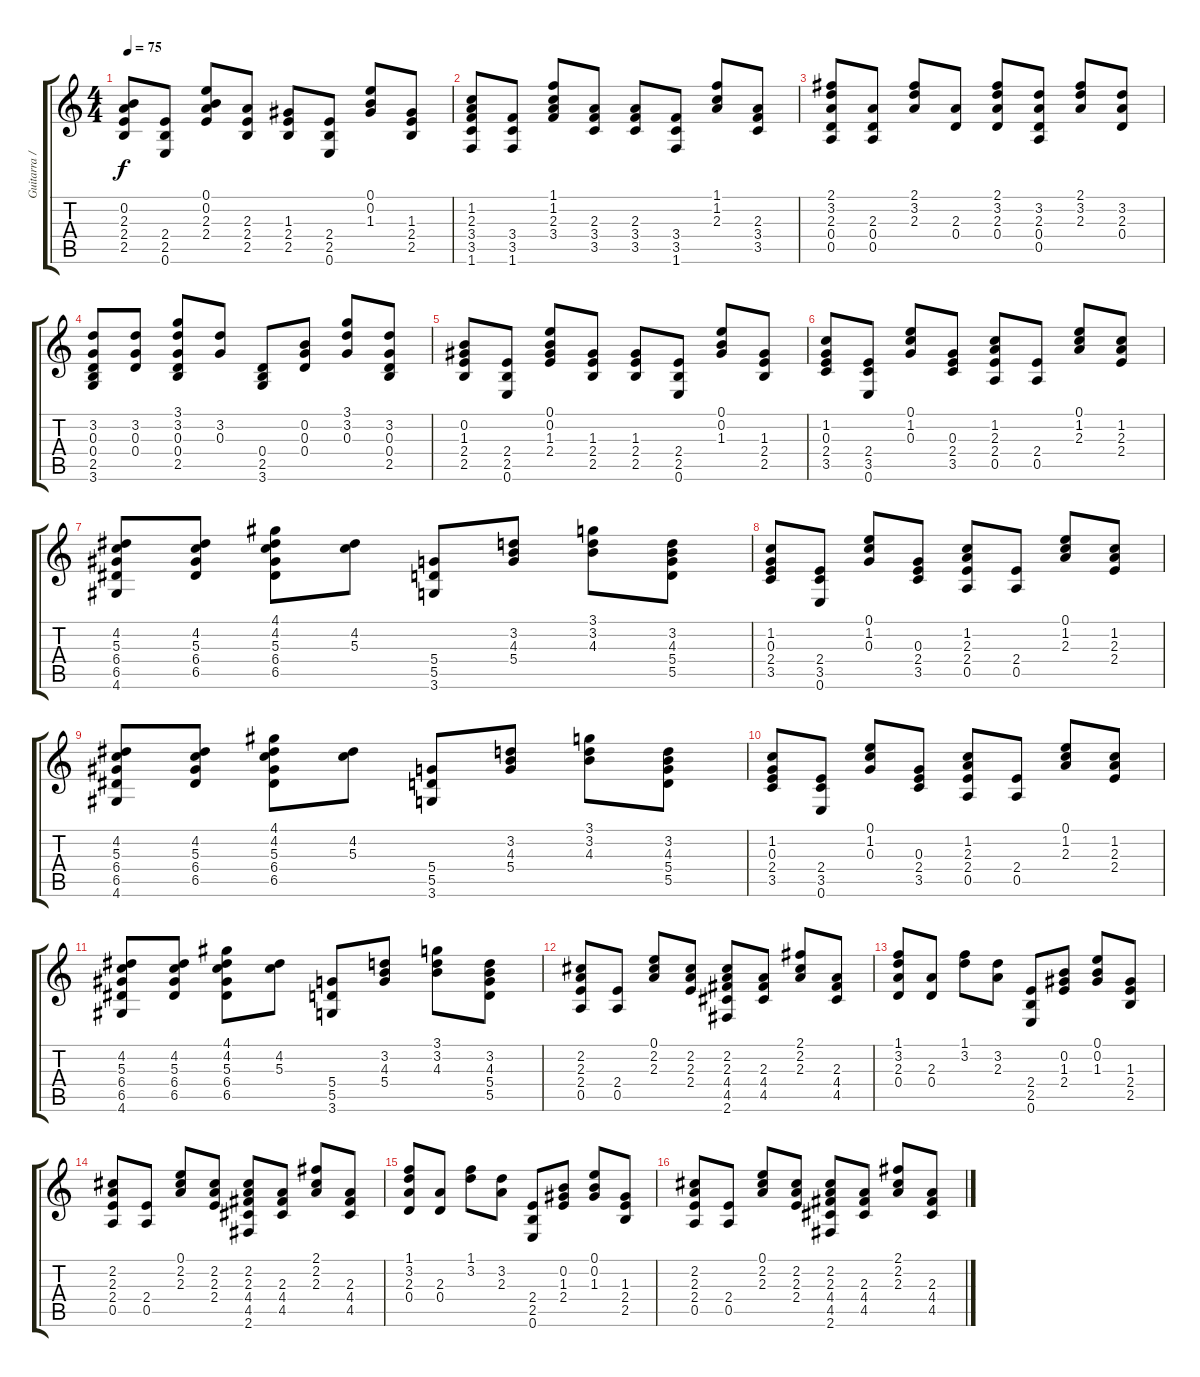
\track ("Guitarra / John" "Guitarra /") {instrument acousticguitarsteel}
\staff {score tabs}
\tuning (E4 B3 G3 D3 A2 E2) {hide}
\ts (4 4)
\tempo 75
\clef g2
\ks c
(0.2 2.3 2.4 2.5).8{dy f} (2.4 2.5 0.6).8 (0.1 0.2 2.3 2.4).8 (2.3 2.4 2.5).8 (1.3 2.4 2.5).8 (2.4 2.5 0.6).8 (0.1 0.2 1.3).8 (1.3 2.4 2.5).8 |
(1.2 2.3 3.4 3.5 1.6).8 (3.4 3.5 1.6).8 (1.1 1.2 2.3 3.4).8 (2.3 3.4 3.5).8 (2.3 3.4 3.5).8 (3.4 3.5 1.6).8 (1.1 1.2 2.3).8 (2.3 3.4 3.5).8 |
(2.1 3.2 2.3 0.4 0.5).8 (2.3 0.4 0.5).8 (2.1 3.2 2.3).8 (2.3 0.4).8 (2.1 3.2 2.3 0.4).8 (3.2 2.3 0.4 0.5).8 (2.1 3.2 2.3).8 (3.2 2.3 0.4).8 |
(3.2 0.3 0.4 2.5 3.6).8 (3.2 0.3 0.4).8 (3.1 3.2 0.3 0.4 2.5).8 (3.2 0.3).8 (0.4 2.5 3.6).8 (0.2 0.3 0.4).8 (3.1 3.2 0.3).8 (3.2 0.3 0.4 2.5).8 |
(0.2 1.3 2.4 2.5).8 (2.4 2.5 0.6).8 (0.1 0.2 1.3 2.4).8 (1.3 2.4 2.5).8 (1.3 2.4 2.5).8 (2.4 2.5 0.6).8 (0.1 0.2 1.3).8 (1.3 2.4 2.5).8 |
(1.2 0.3 2.4 3.5).8 (2.4 3.5 0.6).8 (0.1 1.2 0.3).8 (0.3 2.4 3.5).8 (1.2 2.3 2.4 0.5).8 (2.4 0.5).8 (0.1 1.2 2.3).8 (1.2 2.3 2.4).8 |
(4.2 5.3 6.4 6.5 4.6).8 (4.2 5.3 6.4 6.5).8 (4.1 4.2 5.3 6.4 6.5).8 (4.2 5.3).8 (5.4 5.5 3.6).8 (3.2 4.3 5.4).8 (3.1 3.2 4.3).8 (3.2 4.3 5.4 5.5).8 |
(1.2 0.3 2.4 3.5).8 (2.4 3.5 0.6).8 (0.1 1.2 0.3).8 (0.3 2.4 3.5).8 (1.2 2.3 2.4 0.5).8 (2.4 0.5).8 (0.1 1.2 2.3).8 (1.2 2.3 2.4).8 |
(4.2 5.3 6.4 6.5 4.6).8 (4.2 5.3 6.4 6.5).8 (4.1 4.2 5.3 6.4 6.5).8 (4.2 5.3).8 (5.4 5.5 3.6).8 (3.2 4.3 5.4).8 (3.1 3.2 4.3).8 (3.2 4.3 5.4 5.5).8 |
(1.2 0.3 2.4 3.5).8 (2.4 3.5 0.6).8 (0.1 1.2 0.3).8 (0.3 2.4 3.5).8 (1.2 2.3 2.4 0.5).8 (2.4 0.5).8 (0.1 1.2 2.3).8 (1.2 2.3 2.4).8 |
(4.2 5.3 6.4 6.5 4.6).8 (4.2 5.3 6.4 6.5).8 (4.1 4.2 5.3 6.4 6.5).8 (4.2 5.3).8 (5.4 5.5 3.6).8 (3.2 4.3 5.4).8 (3.1 3.2 4.3).8 (3.2 4.3 5.4 5.5).8 |
(2.2 2.3 2.4 0.5).8 (2.4 0.5).8 (0.1 2.2 2.3).8 (2.2 2.3 2.4).8 (2.2 2.3 4.4 4.5 2.6).8 (2.3 4.4 4.5).8 (2.1 2.2 2.3).8 (2.3 4.4 4.5).8 |
(1.1 3.2 2.3 0.4).8 (2.3 0.4).8 (1.1 3.2).8 (3.2 2.3).8 (2.4 2.5 0.6).8 (0.2 1.3 2.4).8 (0.1 0.2 1.3).8 (1.3 2.4 2.5).8 |
(2.2 2.3 2.4 0.5).8 (2.4 0.5).8 (0.1 2.2 2.3).8 (2.2 2.3 2.4).8 (2.2 2.3 4.4 4.5 2.6).8 (2.3 4.4 4.5).8 (2.1 2.2 2.3).8 (2.3 4.4 4.5).8 |
(1.1 3.2 2.3 0.4).8 (2.3 0.4).8 (1.1 3.2).8 (3.2 2.3).8 (2.4 2.5 0.6).8 (0.2 1.3 2.4).8 (0.1 0.2 1.3).8 (1.3 2.4 2.5).8 |
(2.2 2.3 2.4 0.5).8 (2.4 0.5).8 (0.1 2.2 2.3).8 (2.2 2.3 2.4).8 (2.2 2.3 4.4 4.5 2.6).8 (2.3 4.4 4.5).8 (2.1 2.2 2.3).8 (2.3 4.4 4.5).8
